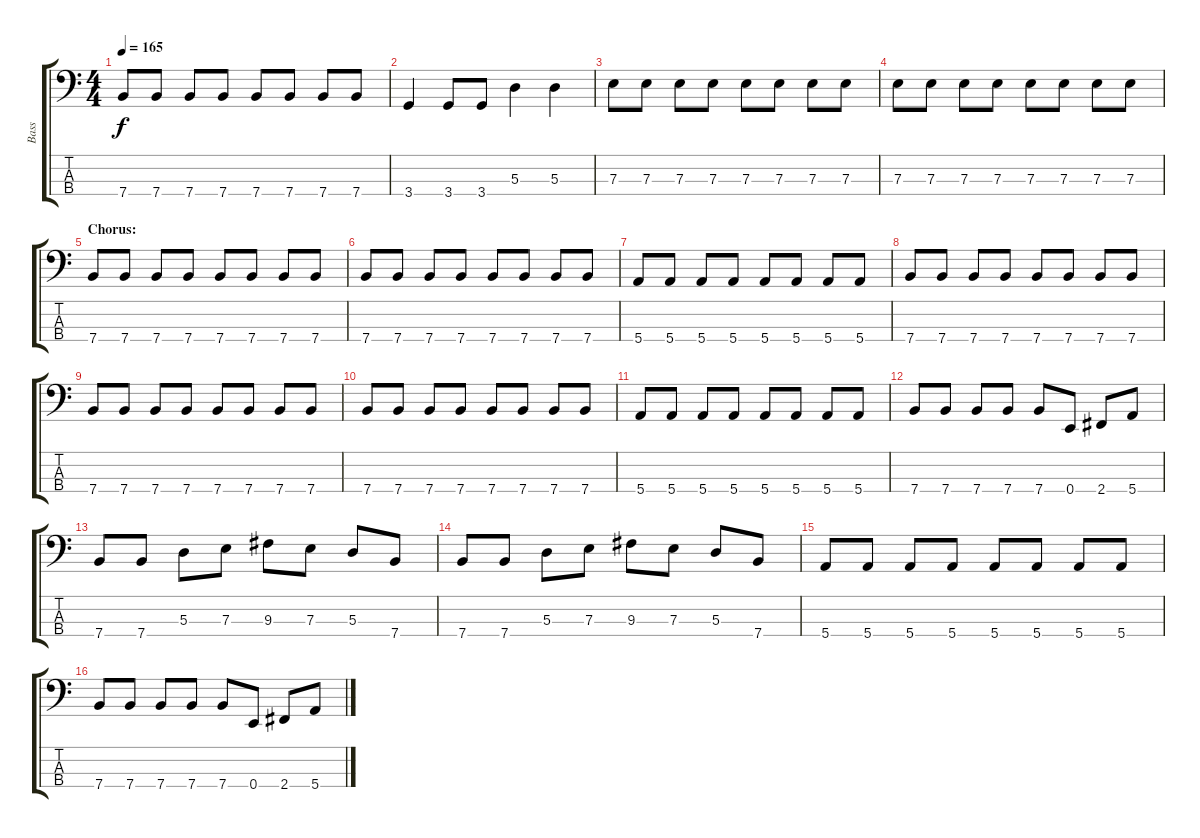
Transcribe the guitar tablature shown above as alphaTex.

\track ("Bass" "Bass") {instrument electricbasspick}
\staff {score tabs}
\tuning (G2 D2 A1 E1) {hide}
\ts (4 4)
\tempo 165
\clef f4
\ks c
7.4{t}.8{dy f} 7.4.8 7.4.8 7.4.8 7.4.8 7.4.8 7.4.8 7.4.8 |
3.4.4 3.4.8 3.4.8 5.3.4 5.3.4 |
7.3.8 7.3.8 7.3.8 7.3.8 7.3.8 7.3.8 7.3.8 7.3.8 |
7.3.8 7.3.8 7.3.8 7.3.8 7.3.8 7.3.8 7.3.8 7.3.8 |
\section ("" "Chorus:")
7.4.8 7.4.8 7.4.8 7.4.8 7.4.8 7.4.8 7.4.8 7.4.8 |
7.4.8 7.4.8 7.4.8 7.4.8 7.4.8 7.4.8 7.4.8 7.4.8 |
5.4.8 5.4.8 5.4.8 5.4.8 5.4.8 5.4.8 5.4.8 5.4.8 |
7.4.8 7.4.8 7.4.8 7.4.8 7.4.8 7.4.8 7.4.8 7.4.8 |
7.4.8 7.4.8 7.4.8 7.4.8 7.4.8 7.4.8 7.4.8 7.4.8 |
7.4.8 7.4.8 7.4.8 7.4.8 7.4.8 7.4.8 7.4.8 7.4.8 |
5.4.8 5.4.8 5.4.8 5.4.8 5.4.8 5.4.8 5.4.8 5.4.8 |
7.4.8 7.4.8 7.4.8 7.4.8 7.4.8 0.4.8 2.4.8 5.4.8 |
7.4.8 7.4.8 5.3.8 7.3.8 9.3.8 7.3.8 5.3.8 7.4.8 |
7.4.8 7.4.8 5.3.8 7.3.8 9.3.8 7.3.8 5.3.8 7.4.8 |
5.4.8 5.4.8 5.4.8 5.4.8 5.4.8 5.4.8 5.4.8 5.4.8 |
7.4.8 7.4.8 7.4.8 7.4.8 7.4.8 0.4.8 2.4.8 5.4.8
